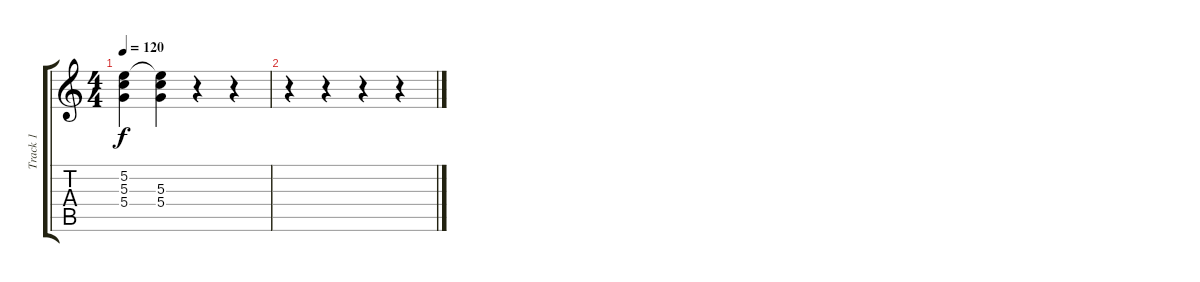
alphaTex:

\track ("Track 1" "Track 1") {instrument acousticguitarnylon}
\staff {score tabs}
\tuning (E4 B3 G3 D3 A2 E2) {hide}
\ts (4 4)
\tempo 120
\clef g2
\ks c
(5.2 5.3 5.4).4{dy f instrument acousticguitarnylon} (5.2{t} 5.3 5.4).4 r.4 r.4 |
r.4 r.4 r.4 r.4
